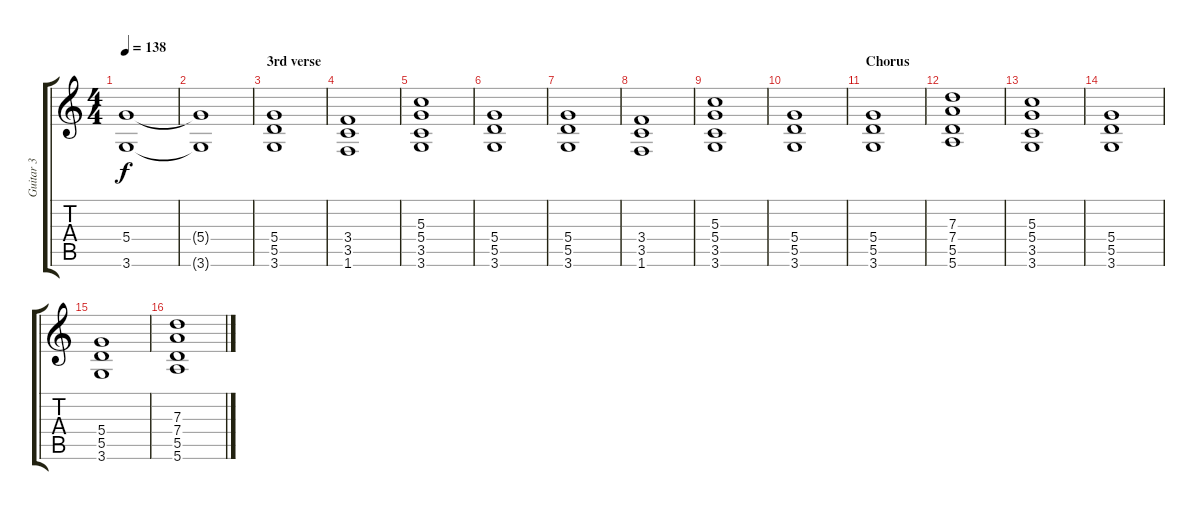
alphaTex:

\track ("Guitar 3" "Guitar 3") {instrument distortionguitar}
\staff {score tabs}
\tuning (E4 B3 G3 D3 A2 E2) {hide}
\ts (4 4)
\tempo 138
\clef g2
\ks c
(5.4{t} 3.6{t}).1{dy f} |
(5.4{t} 3.6{t}).1 |
\section ("" "3rd verse")
(5.4 5.5 3.6).1 |
(3.4 3.5 1.6).1 |
(5.3 5.4 3.5 3.6).1 |
(5.4 5.5 3.6).1 |
(5.4 5.5 3.6).1 |
(3.4 3.5 1.6).1 |
(5.3 5.4 3.5 3.6).1 |
(5.4 5.5 3.6).1 |
\section ("" "Chorus")
(5.4 5.5 3.6).1 |
(7.3 7.4 5.5 5.6).1 |
(5.3 5.4 3.5 3.6).1 |
(5.4 5.5 3.6).1 |
(5.4 5.5 3.6).1 |
(7.3 7.4 5.5 5.6).1
